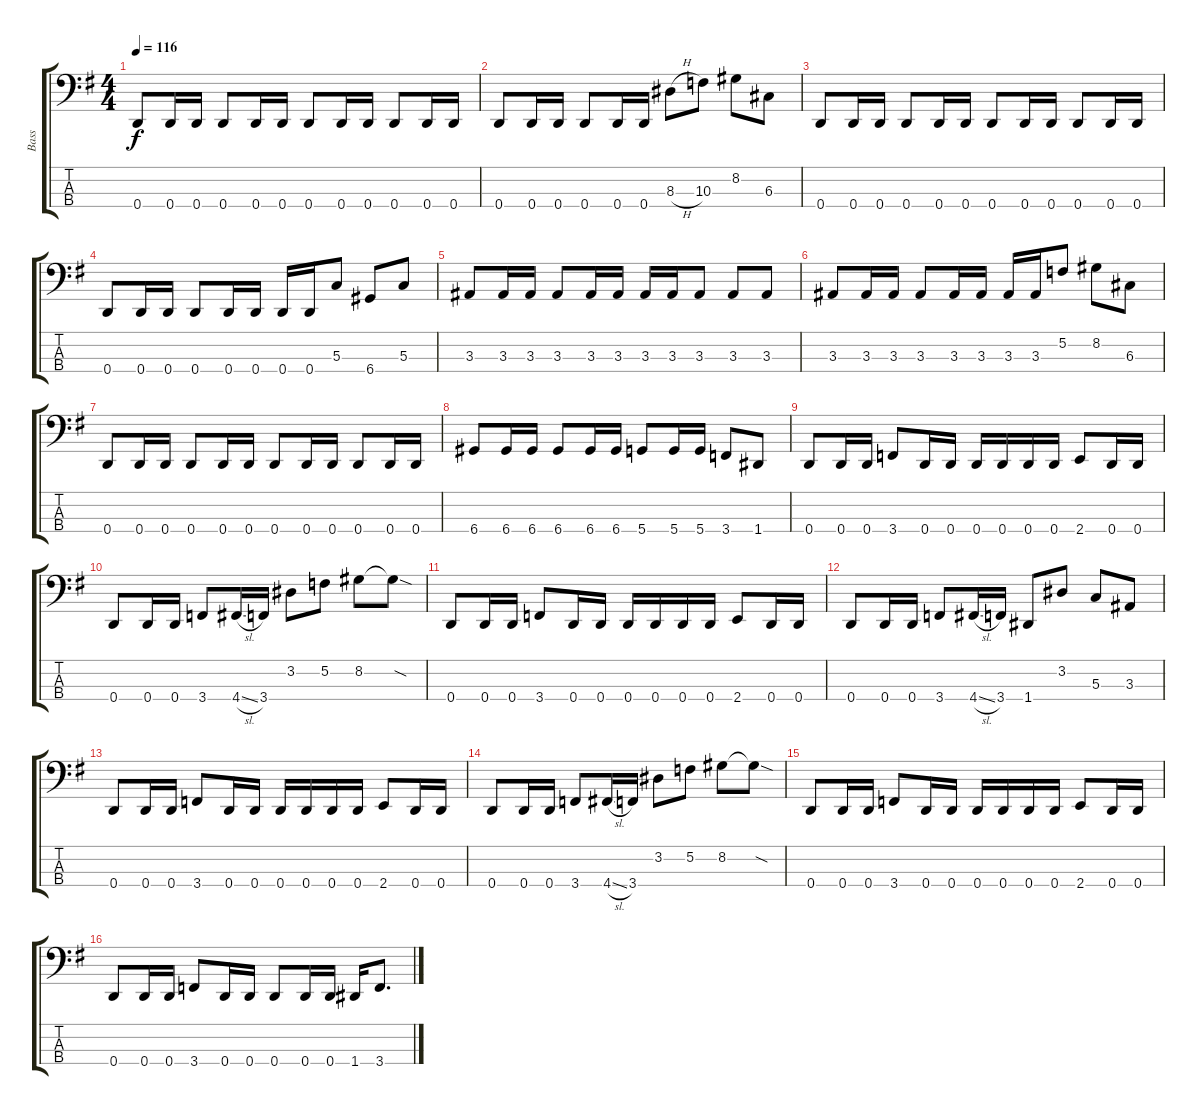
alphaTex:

\track ("Bass" "Bass") {instrument electricbassfinger}
\staff {score tabs}
\tuning (F2 C2 G1 D1) {hide}
\ts (4 4)
\tempo 116
\clef f4
\ks eminor
0.4.8{dy f} 0.4.16 0.4.16 0.4.8 0.4.16 0.4.16 0.4.8 0.4.16 0.4.16 0.4.8 0.4.16 0.4.16 |
0.4.8 0.4.16 0.4.16 0.4.8 0.4.16 0.4.16 8.3{h}.8 10.3.8 8.2.8 6.3.8 |
0.4.8 0.4.16 0.4.16 0.4.8 0.4.16 0.4.16 0.4.8 0.4.16 0.4.16 0.4.8 0.4.16 0.4.16 |
0.4.8 0.4.16 0.4.16 0.4.8 0.4.16 0.4.16 0.4.16 0.4.16 5.3.8 6.4.8 5.3.8 |
3.3.8 3.3.16 3.3.16 3.3.8 3.3.16 3.3.16 3.3.16 3.3.16 3.3.8 3.3.8 3.3.8 |
3.3.8 3.3.16 3.3.16 3.3.8 3.3.16 3.3.16 3.3.16 3.3.16 5.2.8 8.2.8 6.3.8 |
0.4.8 0.4.16 0.4.16 0.4.8 0.4.16 0.4.16 0.4.8 0.4.16 0.4.16 0.4.8 0.4.16 0.4.16 |
6.4.8 6.4.16 6.4.16 6.4.8 6.4.16 6.4.16 5.4.8 5.4.16 5.4.16 3.4.8 1.4.8 |
0.4.8 0.4.16 0.4.16 3.4.8 0.4.16 0.4.16 0.4.16 0.4.16 0.4.16 0.4.16 2.4.8 0.4.16 0.4.16 |
0.4.8 0.4.16 0.4.16 3.4.8 4.4{sl}.16 3.4.16 3.2.8 5.2.8 8.2.8 8.2{sod t}.8 |
0.4.8 0.4.16 0.4.16 3.4.8 0.4.16 0.4.16 0.4.16 0.4.16 0.4.16 0.4.16 2.4.8 0.4.16 0.4.16 |
0.4.8 0.4.16 0.4.16 3.4.8 4.4{sl}.16 3.4.16 1.4.8 3.2.8 5.3.8 3.3.8 |
0.4.8 0.4.16 0.4.16 3.4.8 0.4.16 0.4.16 0.4.16 0.4.16 0.4.16 0.4.16 2.4.8 0.4.16 0.4.16 |
0.4.8 0.4.16 0.4.16 3.4.8 4.4{sl}.16 3.4.16 3.2.8 5.2.8 8.2.8 8.2{sod t}.8 |
0.4.8 0.4.16 0.4.16 3.4.8 0.4.16 0.4.16 0.4.16 0.4.16 0.4.16 0.4.16 2.4.8 0.4.16 0.4.16 |
0.4.8 0.4.16 0.4.16 3.4.8 0.4.16 0.4.16 0.4.8 0.4.16 0.4.16 1.4.16 3.4.8{d}
